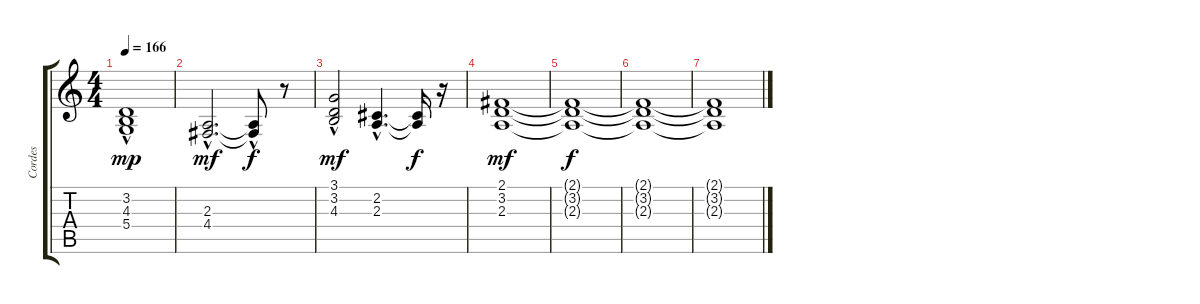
\track ("Cordes" "Cordes") {instrument stringensemble1}
\staff {score tabs}
\tuning (E4 B3 G3 D3 A2 E2) {hide}
\ts (4 4)
\tempo 166
\clef g2
\ks c
(3.2 4.3{hac} 5.4{hac}).1{dy mp} |
(2.3{hac} 4.4{hac}).2{d dy mf} (2.3{t} 4.4{hac t}).8{dy f} r.8 |
(3.1{hac} 3.2{hac} 4.3{hac}).2{dy mf} (2.2{hac} 2.3{hac}).4{d} (2.2{t} 2.3{t}).16{dy f} r.16 |
(2.1 3.2 2.3).1{dy mf} |
(2.1{t} 3.2{t} 2.3{t}).1{dy f} |
(2.1{t} 3.2{t} 2.3{t}).1{volume 0} |
(2.1{t} 3.2{t} 2.3{t}).1
